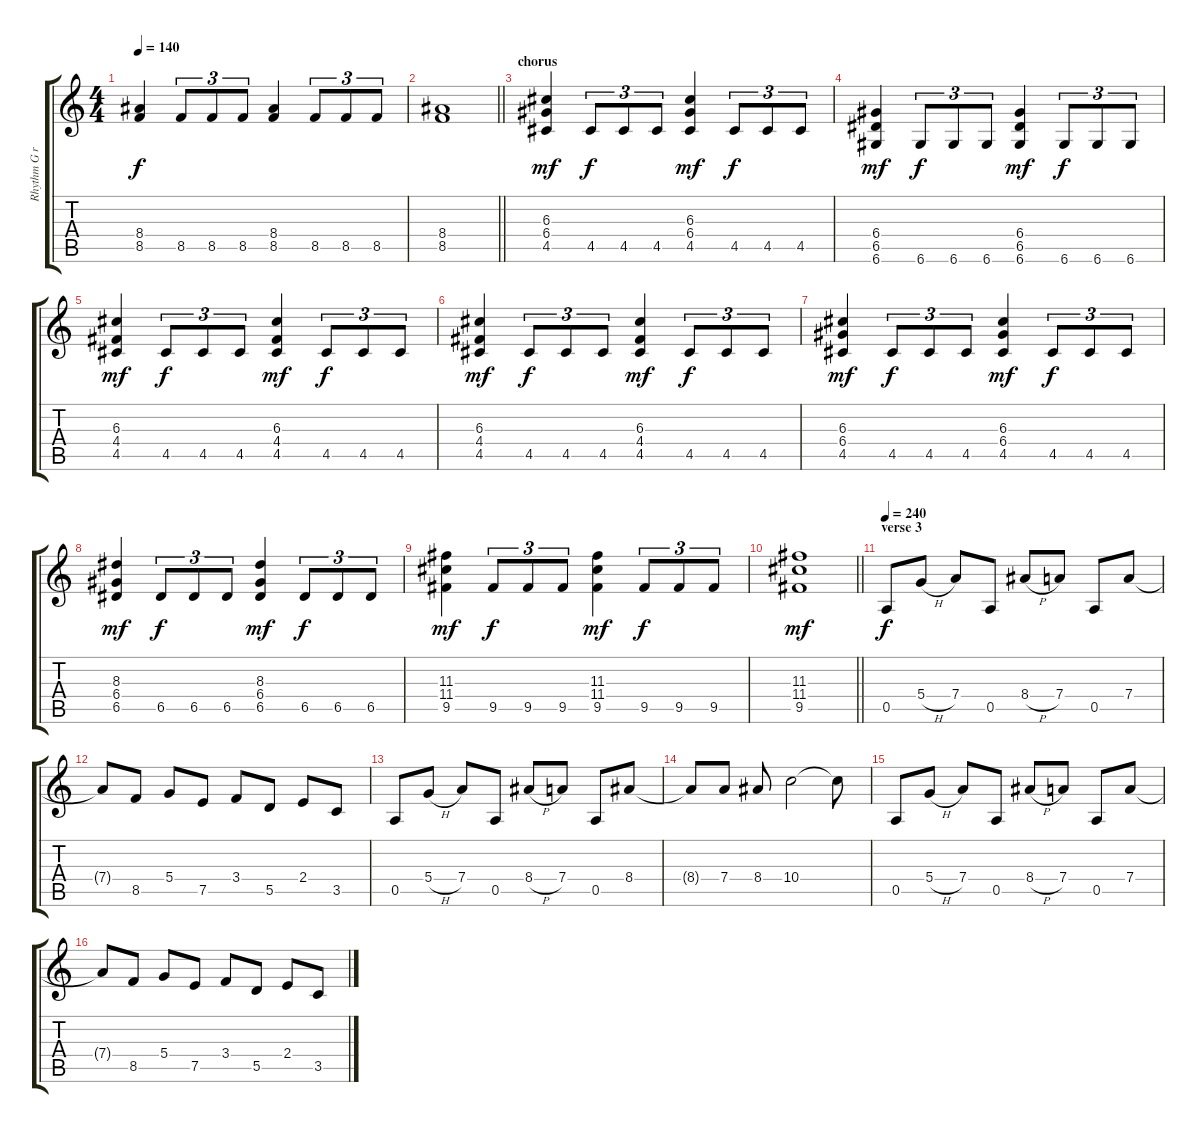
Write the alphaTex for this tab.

\track ("Rhythm G right" "Rhythm G r") {instrument distortionguitar}
\staff {score tabs}
\tuning (E4 B3 G3 D3 A2 D2) {hide}
\ts (4 4)
\tempo 140
\clef g2
\ks c
(8.4 8.5).4{dy f} 8.5.8{tu (3 2)} 8.5.8{tu (3 2)} 8.5.8{tu (3 2)} (8.4 8.5).4 8.5.8{tu (3 2)} 8.5.8{tu (3 2)} 8.5.8{tu (3 2)} |
\barLineRight lightlight
(8.4 8.5).1 |
\section ("" "chorus")
(6.3 6.4 4.5).4{dy mf} 4.5.8{tu (3 2) dy f} 4.5.8{tu (3 2)} 4.5.8{tu (3 2)} (6.3 6.4 4.5).4{dy mf} 4.5.8{tu (3 2) dy f} 4.5.8{tu (3 2)} 4.5.8{tu (3 2)} |
(6.4 6.5 6.6).4{dy mf} 6.6.8{tu (3 2) dy f} 6.6.8{tu (3 2)} 6.6.8{tu (3 2)} (6.4 6.5 6.6).4{dy mf} 6.6.8{tu (3 2) dy f} 6.6.8{tu (3 2)} 6.6.8{tu (3 2)} |
(6.3 4.4 4.5).4{dy mf} 4.5.8{tu (3 2) dy f} 4.5.8{tu (3 2)} 4.5.8{tu (3 2)} (6.3 4.4 4.5).4{dy mf} 4.5.8{tu (3 2) dy f} 4.5.8{tu (3 2)} 4.5.8{tu (3 2)} |
(6.3 4.4 4.5).4{dy mf} 4.5.8{tu (3 2) dy f} 4.5.8{tu (3 2)} 4.5.8{tu (3 2)} (6.3 4.4 4.5).4{dy mf} 4.5.8{tu (3 2) dy f} 4.5.8{tu (3 2)} 4.5.8{tu (3 2)} |
(6.3 6.4 4.5).4{dy mf} 4.5.8{tu (3 2) dy f} 4.5.8{tu (3 2)} 4.5.8{tu (3 2)} (6.3 6.4 4.5).4{dy mf} 4.5.8{tu (3 2) dy f} 4.5.8{tu (3 2)} 4.5.8{tu (3 2)} |
(8.3 6.4 6.5).4{dy mf} 6.5.8{tu (3 2) dy f} 6.5.8{tu (3 2)} 6.5.8{tu (3 2)} (8.3 6.4 6.5).4{dy mf} 6.5.8{tu (3 2) dy f} 6.5.8{tu (3 2)} 6.5.8{tu (3 2)} |
(11.3 11.4 9.5).4{dy mf} 9.5.8{tu (3 2) dy f} 9.5.8{tu (3 2)} 9.5.8{tu (3 2)} (11.3 11.4 9.5).4{dy mf} 9.5.8{tu (3 2) dy f} 9.5.8{tu (3 2)} 9.5.8{tu (3 2)} |
\barLineRight lightlight
(11.3 11.4 9.5).1{dy mf} |
\section ("" "verse 3")
\tempo 240
0.5.8{dy f} 5.4{h}.8 7.4.8 0.5.8 8.4{h}.8 7.4.8 0.5.8 7.4.8 |
7.4{t}.8 8.5.8 5.4.8 7.5.8 3.4.8 5.5.8 2.4.8 3.5.8 |
0.5.8 5.4{h}.8 7.4.8 0.5.8 8.4{h}.8 7.4.8 0.5.8 8.4.8 |
8.4{t}.8 7.4.8 8.4.8 10.4.2 10.4{t}.8 |
0.5.8 5.4{h}.8 7.4.8 0.5.8 8.4{h}.8 7.4.8 0.5.8 7.4.8 |
7.4{t}.8 8.5.8 5.4.8 7.5.8 3.4.8 5.5.8 2.4.8 3.5.8
